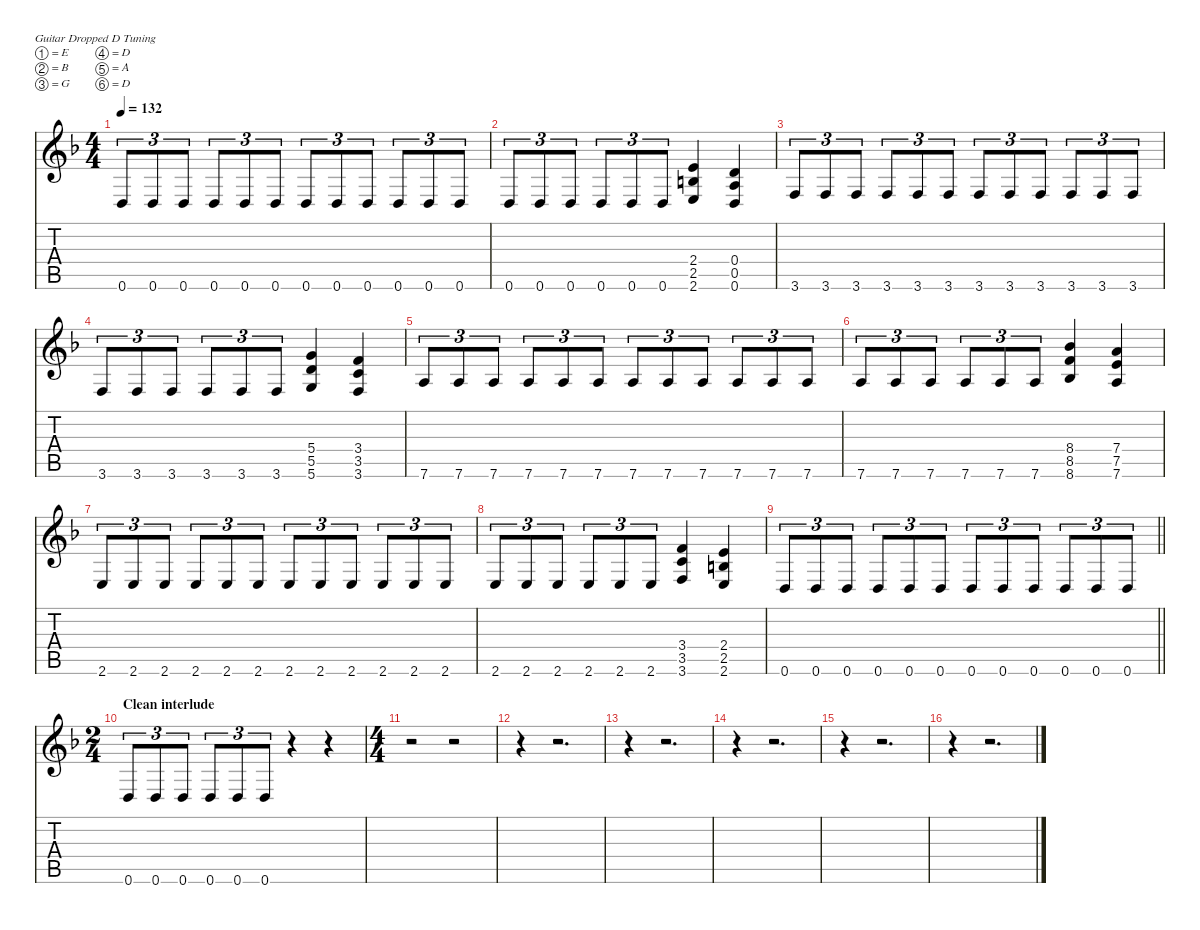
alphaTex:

\defaultSystemsLayout 4
\hideDynamics
\bracketExtendMode nobrackets
\singleTrackTrackNamePolicy hidden
\multiTrackTrackNamePolicy hidden
\firstSystemTrackNameMode fullname
\firstSystemTrackNameOrientation horizontal
\otherSystemsTrackNameOrientation horizontal
\track ("Rhythm Guitar" "od.guit.") {instrument overdrivenguitar}
\staff {score tabs}
\tuning (E4 B3 G3 D3 A2 D2)
\ts (4 4)
\tempo 132
\clef g2
\ks dminor
0.6{acc forcenatural}.8{tu (3 2) dy f beam Up} 0.6{acc forcenatural}.8{tu (3 2) beam Up} 0.6{acc forcenatural}.8{tu (3 2) beam Up} 0.6{acc forcenatural}.8{tu (3 2) beam Up} 0.6{acc forcenatural}.8{tu (3 2) beam Up} 0.6{acc forcenatural}.8{tu (3 2) beam Up} 0.6{acc forcenatural}.8{tu (3 2) beam Up} 0.6{acc forcenatural}.8{tu (3 2) beam Up} 0.6{acc forcenatural}.8{tu (3 2) beam Up} 0.6{acc forcenatural}.8{tu (3 2) beam Up} 0.6{acc forcenatural}.8{tu (3 2) beam Up} 0.6{acc forcenatural}.8{tu (3 2) beam Up} |
0.6{acc forcenatural}.8{tu (3 2) beam Up} 0.6{acc forcenatural}.8{tu (3 2) beam Up} 0.6{acc forcenatural}.8{tu (3 2) beam Up} 0.6{acc forcenatural}.8{tu (3 2) beam Up} 0.6{acc forcenatural}.8{tu (3 2) beam Up} 0.6{acc forcenatural}.8{tu (3 2) beam Up} (2.4{acc forcenatural} 2.5{acc forcenatural} 2.6{acc forcenatural}).4{beam Up} (0.4{acc forcenatural} 0.5{acc forcenatural} 0.6{acc forcenatural}).4{beam Up} |
3.6{acc forcenatural}.8{tu (3 2) beam Up} 3.6{acc forcenatural}.8{tu (3 2) beam Up} 3.6{acc forcenatural}.8{tu (3 2) beam Up} 3.6{acc forcenatural}.8{tu (3 2) beam Up} 3.6{acc forcenatural}.8{tu (3 2) beam Up} 3.6{acc forcenatural}.8{tu (3 2) beam Up} 3.6{acc forcenatural}.8{tu (3 2) beam Up} 3.6{acc forcenatural}.8{tu (3 2) beam Up} 3.6{acc forcenatural}.8{tu (3 2) beam Up} 3.6{acc forcenatural}.8{tu (3 2) beam Up} 3.6{acc forcenatural}.8{tu (3 2) beam Up} 3.6{acc forcenatural}.8{tu (3 2) beam Up} |
3.6{acc forcenatural}.8{tu (3 2) beam Up} 3.6{acc forcenatural}.8{tu (3 2) beam Up} 3.6{acc forcenatural}.8{tu (3 2) beam Up} 3.6{acc forcenatural}.8{tu (3 2) beam Up} 3.6{acc forcenatural}.8{tu (3 2) beam Up} 3.6{acc forcenatural}.8{tu (3 2) beam Up} (5.4{acc forcenatural} 5.5{acc forcenatural} 5.6{acc forcenatural}).4{beam Up} (3.4{acc forcenatural} 3.5{acc forcenatural} 3.6{acc forcenatural}).4{beam Up} |
7.6{acc forcenatural}.8{tu (3 2) beam Up} 7.6{acc forcenatural}.8{tu (3 2) beam Up} 7.6{acc forcenatural}.8{tu (3 2) beam Up} 7.6{acc forcenatural}.8{tu (3 2) beam Up} 7.6{acc forcenatural}.8{tu (3 2) beam Up} 7.6{acc forcenatural}.8{tu (3 2) beam Up} 7.6{acc forcenatural}.8{tu (3 2) beam Up} 7.6{acc forcenatural}.8{tu (3 2) beam Up} 7.6{acc forcenatural}.8{tu (3 2) beam Up} 7.6{acc forcenatural}.8{tu (3 2) beam Up} 7.6{acc forcenatural}.8{tu (3 2) beam Up} 7.6{acc forcenatural}.8{tu (3 2) beam Up} |
7.6{acc forcenatural}.8{tu (3 2) beam Up} 7.6{acc forcenatural}.8{tu (3 2) beam Up} 7.6{acc forcenatural}.8{tu (3 2) beam Up} 7.6{acc forcenatural}.8{tu (3 2) beam Up} 7.6{acc forcenatural}.8{tu (3 2) beam Up} 7.6{acc forcenatural}.8{tu (3 2) beam Up} (8.4{acc b} 8.5{acc forcenatural} 8.6{acc b}).4{beam Up} (7.4{acc forcenatural} 7.5{acc forcenatural} 7.6{acc forcenatural}).4{beam Up} |
2.6{acc forcenatural}.8{tu (3 2) beam Up} 2.6{acc forcenatural}.8{tu (3 2) beam Up} 2.6{acc forcenatural}.8{tu (3 2) beam Up} 2.6{acc forcenatural}.8{tu (3 2) beam Up} 2.6{acc forcenatural}.8{tu (3 2) beam Up} 2.6{acc forcenatural}.8{tu (3 2) beam Up} 2.6{acc forcenatural}.8{tu (3 2) beam Up} 2.6{acc forcenatural}.8{tu (3 2) beam Up} 2.6{acc forcenatural}.8{tu (3 2) beam Up} 2.6{acc forcenatural}.8{tu (3 2) beam Up} 2.6{acc forcenatural}.8{tu (3 2) beam Up} 2.6{acc forcenatural}.8{tu (3 2) beam Up} |
2.6{acc forcenatural}.8{tu (3 2) beam Up} 2.6{acc forcenatural}.8{tu (3 2) beam Up} 2.6{acc forcenatural}.8{tu (3 2) beam Up} 2.6{acc forcenatural}.8{tu (3 2) beam Up} 2.6{acc forcenatural}.8{tu (3 2) beam Up} 2.6{acc forcenatural}.8{tu (3 2) beam Up} (3.4{acc forcenatural} 3.5{acc forcenatural} 3.6{acc forcenatural}).4{beam Up} (2.4{acc forcenatural} 2.5{acc forcenatural} 2.6{acc forcenatural}).4{beam Up} |
\barLineRight lightlight
0.6{acc forcenatural}.8{tu (3 2) beam Up} 0.6{acc forcenatural}.8{tu (3 2) beam Up} 0.6{acc forcenatural}.8{tu (3 2) beam Up} 0.6{acc forcenatural}.8{tu (3 2) beam Up} 0.6{acc forcenatural}.8{tu (3 2) beam Up} 0.6{acc forcenatural}.8{tu (3 2) beam Up} 0.6{acc forcenatural}.8{tu (3 2) beam Up} 0.6{acc forcenatural}.8{tu (3 2) beam Up} 0.6{acc forcenatural}.8{tu (3 2) beam Up} 0.6{acc forcenatural}.8{tu (3 2) beam Up} 0.6{acc forcenatural}.8{tu (3 2) beam Up} 0.6{acc forcenatural}.8{tu (3 2) beam Up} |
\ts (2 4)
\beaming (8 2 2)
\section ("" "Clean interlude")
0.6{acc forcenatural}.8{tu (3 2) beam Up} 0.6{acc forcenatural}.8{tu (3 2) beam Up} 0.6{acc forcenatural}.8{tu (3 2) beam Up} 0.6{acc forcenatural}.8{tu (3 2) beam Up} 0.6{acc forcenatural}.8{tu (3 2) beam Up} 0.6{acc forcenatural}.8{tu (3 2) beam Up} r.4{beam Up} r.4{beam Up} |
\ts (4 4)
\beaming (8 2 2 2 2)
r.2{beam Down} r.2{beam Down} |
r.4{beam Down} r.2{d beam Down} |
r.4{beam Down} r.2{d beam Down} |
r.4{beam Down} r.2{d beam Down} |
r.4{beam Down} r.2{d beam Down} |
r.4{beam Down} r.2{d beam Down}
